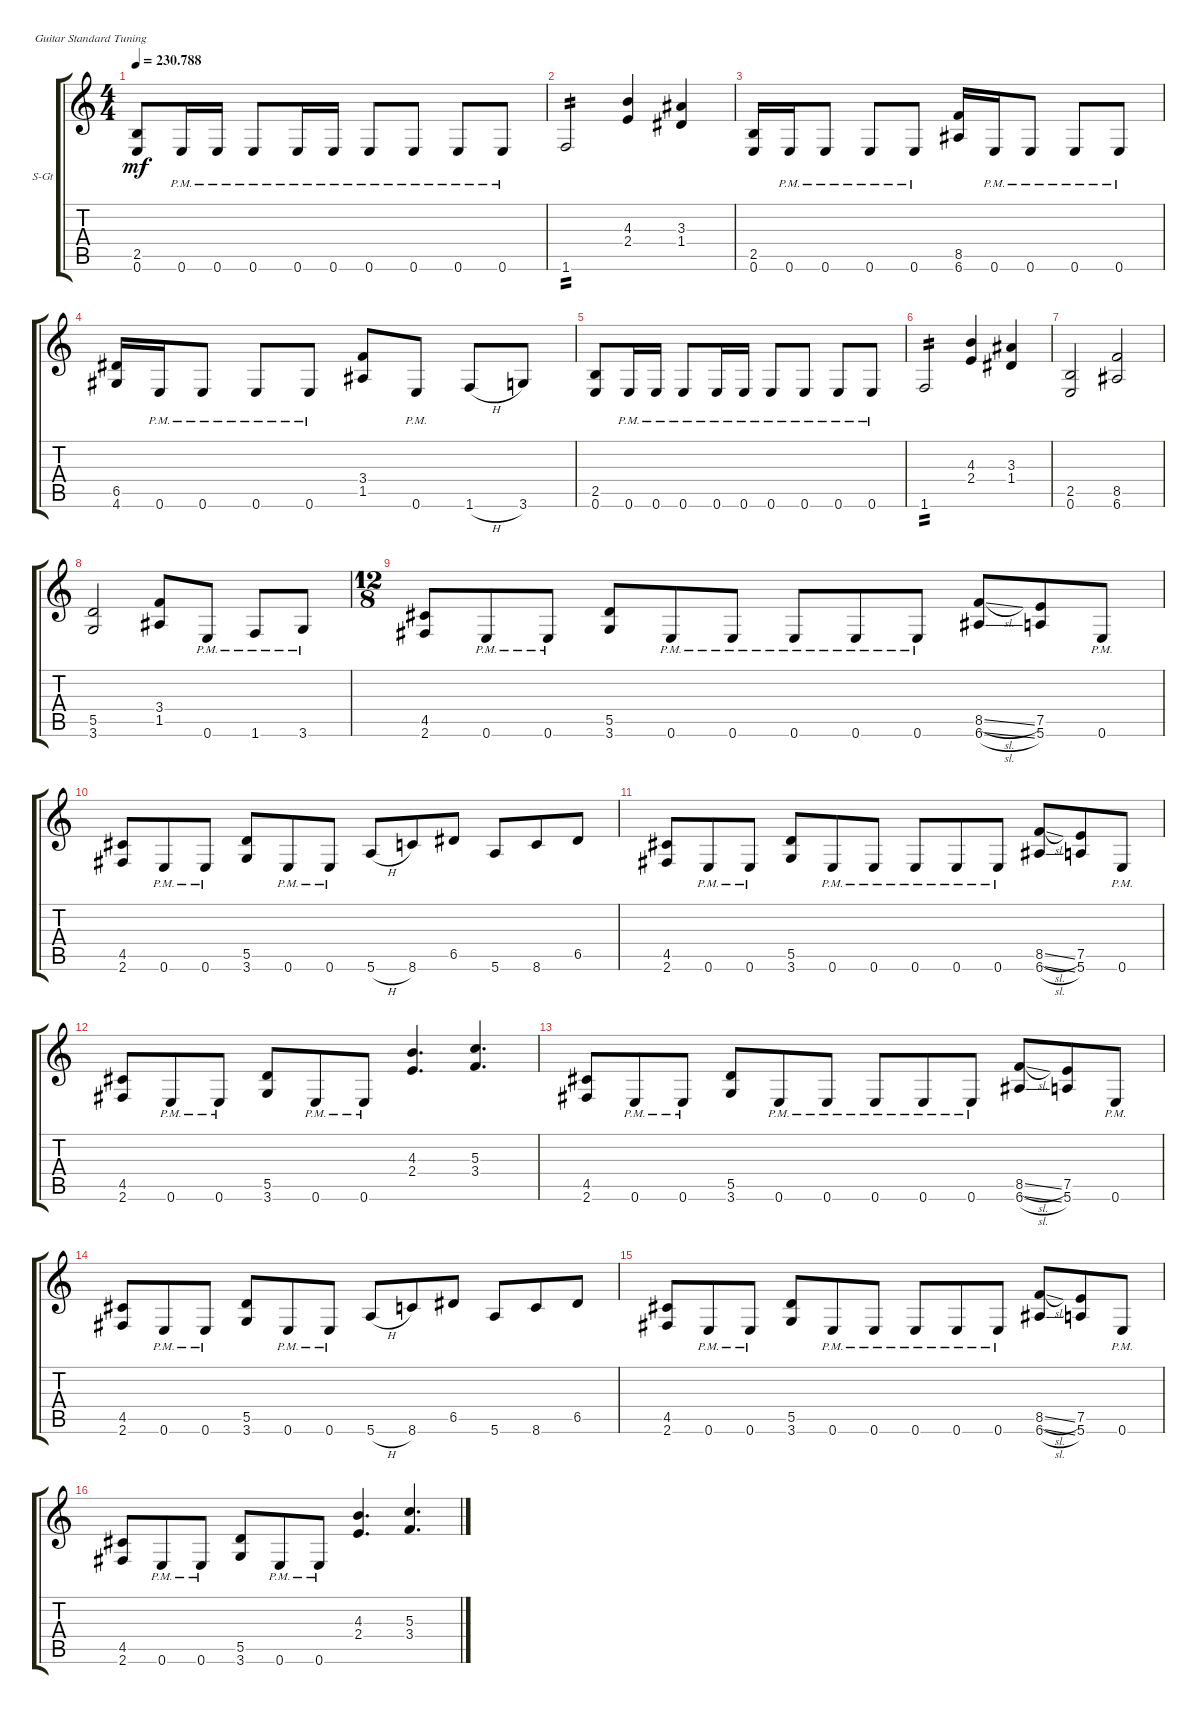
\defaultSystemsLayout 4
\bracketExtendMode groupsimilarinstruments
\firstSystemTrackNameOrientation horizontal
\otherSystemsTrackNameOrientation horizontal
\track ("Steel Guitar" "S-Gt") {instrument acousticguitarsteel}
\staff {score tabs}
\tuning (E4 B3 G3 D3 A2 E2)
\ts (4 4)
\tempo
230.788
\accidentals auto
\clef g2
\ottava regular
\simile none
\ks c
(0.6 2.5).8{dy mf} 0.6{pm}.16 0.6{pm}.16 0.6{pm}.8 0.6{pm}.16 0.6{pm}.16 0.6{pm}.8 0.6{pm}.8 0.6{pm}.8 0.6{pm}.8 |
1.6.2{tp 2} (2.4 4.3).4 (1.4 3.3).4 |
(0.6 2.5).16 0.6{pm}.16 0.6{pm}.8 0.6{pm}.8 0.6{pm}.8 (6.6 8.5).16 0.6{pm}.16 0.6{pm}.8 0.6{pm}.8 0.6{pm}.8 |
(4.6 6.5).16 0.6{pm}.16 0.6{pm}.8 0.6{pm}.8 0.6{pm}.8 (1.5 3.4).8 0.6{pm}.8 1.6{h}.8 3.6.8 |
(0.6 2.5).8 0.6{pm}.16 0.6{pm}.16 0.6{pm}.8 0.6{pm}.16 0.6{pm}.16 0.6{pm}.8 0.6{pm}.8 0.6{pm}.8 0.6{pm}.8 |
1.6.2{tp 2} (2.4 4.3).4 (1.4 3.3).4 |
(0.6 2.5).2 (6.6 8.5).2 |
(3.6 5.5).2 (1.5 3.4).8 0.6{pm}.8 1.6{pm}.8 3.6{pm}.8 |
\ts (12 8)
(2.6 4.5).8 0.6{pm}.8 0.6{pm}.8 (3.6 5.5).8 0.6{pm}.8 0.6{pm}.8 0.6{pm}.8 0.6{pm}.8 0.6{pm}.8 (6.6{sl} 8.5{sl}).8 (5.6 7.5).8 0.6{pm}.8 |
(2.6 4.5).8 0.6{pm}.8 0.6{pm}.8 (3.6 5.5).8 0.6{pm}.8 0.6{pm}.8 5.6{h}.8 8.6.8 6.5.8 5.6.8 8.6.8 6.5.8 |
(2.6 4.5).8 0.6{pm}.8 0.6{pm}.8 (3.6 5.5).8 0.6{pm}.8 0.6{pm}.8 0.6{pm}.8 0.6{pm}.8 0.6{pm}.8 (6.6{sl} 8.5{sl}).8 (5.6 7.5).8 0.6{pm}.8 |
(2.6 4.5).8 0.6{pm}.8 0.6{pm}.8 (3.6 5.5).8 0.6{pm}.8 0.6{pm}.8 (2.4 4.3).4{d} (3.4 5.3).4{d} |
(2.6 4.5).8 0.6{pm}.8 0.6{pm}.8 (3.6 5.5).8 0.6{pm}.8 0.6{pm}.8 0.6{pm}.8 0.6{pm}.8 0.6{pm}.8 (6.6{sl} 8.5{sl}).8 (5.6 7.5).8 0.6{pm}.8 |
(2.6 4.5).8 0.6{pm}.8 0.6{pm}.8 (3.6 5.5).8 0.6{pm}.8 0.6{pm}.8 5.6{h}.8 8.6.8 6.5.8 5.6.8 8.6.8 6.5.8 |
(2.6 4.5).8 0.6{pm}.8 0.6{pm}.8 (3.6 5.5).8 0.6{pm}.8 0.6{pm}.8 0.6{pm}.8 0.6{pm}.8 0.6{pm}.8 (6.6{sl} 8.5{sl}).8 (5.6 7.5).8 0.6{pm}.8 |
(2.6 4.5).8 0.6{pm}.8 0.6{pm}.8 (3.6 5.5).8 0.6{pm}.8 0.6{pm}.8 (2.4 4.3).4{d} (3.4 5.3).4{d}
